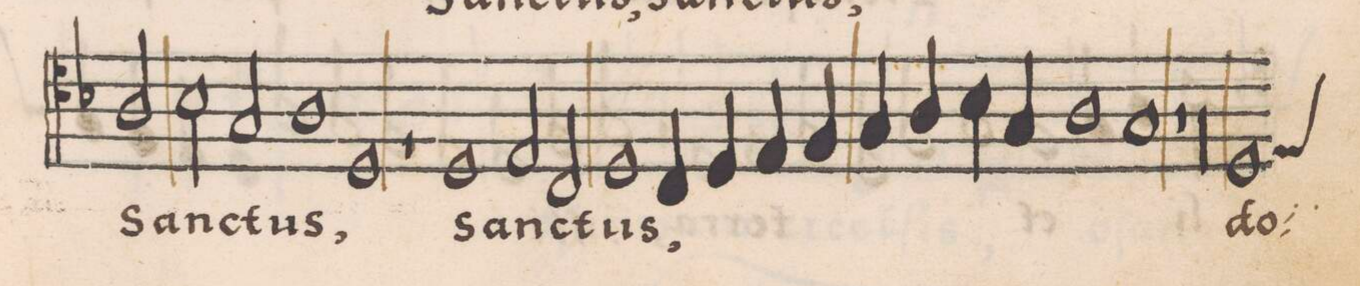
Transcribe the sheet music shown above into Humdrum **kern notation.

**kern	**text	**text
*I"BASSVS	*	*
*clefC4	*	*
*k[b-]	*	*
*met(C|)	*	*
*M2/1	*	*
2A/	San-	.
=14	=14	=14
2B-\	.	.
2G/	-ctus,	.
1A	.	.
=15-	=15-	=15-
1D	.	.
1r	.	.
=16-	=16-	=16-
1D	san-	.
2E/	.	.
2C/	.	.
=17	=17	=17
1D	-ctus,	.
4C/	.	.
4D/	.	.
4E/	.	.
4F/	.	.
=18	=18	=18
4G/	.	.
4A/	.	.
4B-\	.	.
4G/	.	.
1A	.	.
=19-	=19-	=19-
1G	.	.
1r	.	.
=20-	=20-	=20-
00r	.	.
=21-	=21-	=21-
=22-	=22-	=22-
1D	do-	.
*custos:E	*	*
*-	*-	*-
